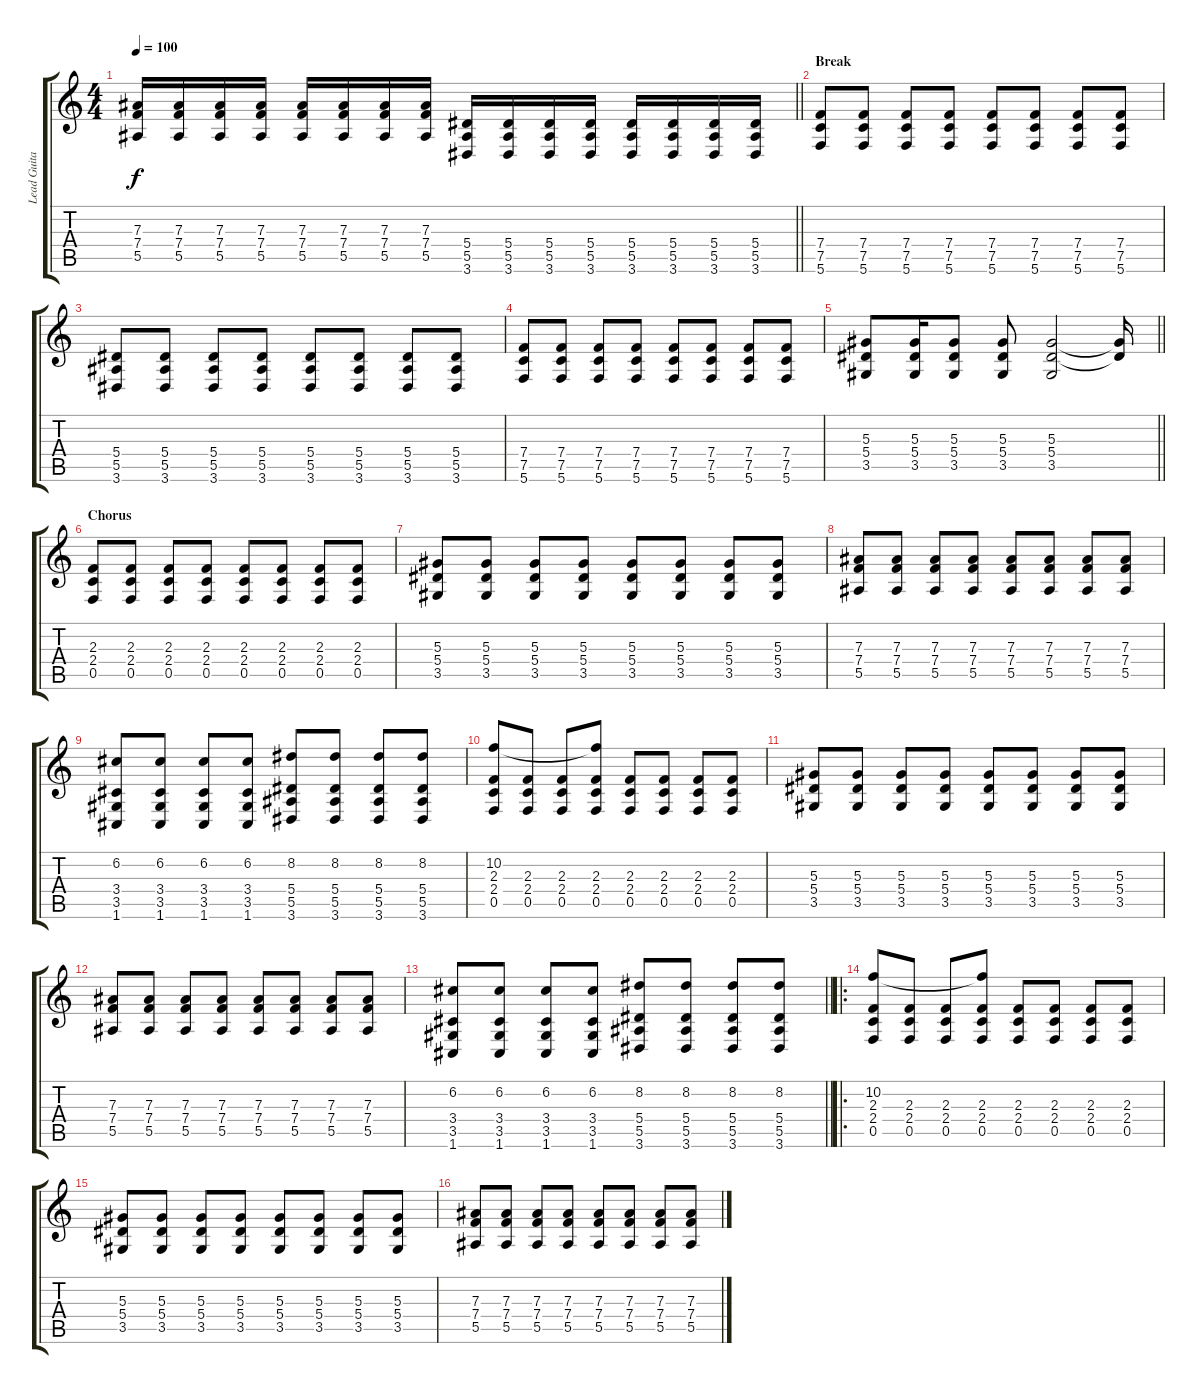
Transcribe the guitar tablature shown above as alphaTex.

\track ("Lead Guitar 2" "Lead Guita") {instrument distortionguitar}
\staff {score tabs}
\tuning (C4 G3 Eb3 Bb2 F2 C2) {hide}
\ts (4 4)
\tempo 100
\clef g2
\barLineRight lightlight
\ks c
(7.3 7.4 5.5).16{dy f} (7.3 7.4 5.5).16 (7.3 7.4 5.5).16 (7.3 7.4 5.5).16 (7.3 7.4 5.5).16 (7.3 7.4 5.5).16 (7.3 7.4 5.5).16 (7.3 7.4 5.5).16 (5.4 5.5 3.6).16 (5.4 5.5 3.6).16 (5.4 5.5 3.6).16 (5.4 5.5 3.6).16 (5.4 5.5 3.6).16 (5.4 5.5 3.6).16 (5.4 5.5 3.6).16 (5.4 5.5 3.6).16 |
\section ("" "Break")
(7.4 7.5 5.6).8{volume 5 instrument electricguitarmuted} (7.4 7.5 5.6).8 (7.4 7.5 5.6).8 (7.4 7.5 5.6).8 (7.4 7.5 5.6).8 (7.4 7.5 5.6).8 (7.4 7.5 5.6).8 (7.4 7.5 5.6).8 |
(5.4 5.5 3.6).8 (5.4 5.5 3.6).8 (5.4 5.5 3.6).8 (5.4 5.5 3.6).8 (5.4 5.5 3.6).8 (5.4 5.5 3.6).8 (5.4 5.5 3.6).8 (5.4 5.5 3.6).8 |
(7.4 7.5 5.6).8 (7.4 7.5 5.6).8 (7.4 7.5 5.6).8 (7.4 7.5 5.6).8 (7.4 7.5 5.6).8 (7.4 7.5 5.6).8 (7.4 7.5 5.6).8 (7.4 7.5 5.6).8 |
\barLineRight lightlight
(5.3 5.4 3.5).8 (5.3 5.4 3.5).16 (5.3 5.4 3.5).8 (5.3 5.4 3.5).8 (5.3 5.4 3.5).2 (5.3{t} 5.4{t}).16 |
\section ("" "Chorus")
(2.3 2.4 0.5).8{volume 13 balance 16 instrument distortionguitar} (2.3 2.4 0.5).8 (2.3 2.4 0.5).8 (2.3 2.4 0.5).8 (2.3 2.4 0.5).8 (2.3 2.4 0.5).8 (2.3 2.4 0.5).8 (2.3 2.4 0.5).8 |
(5.3 5.4 3.5).8 (5.3 5.4 3.5).8 (5.3 5.4 3.5).8 (5.3 5.4 3.5).8 (5.3 5.4 3.5).8 (5.3 5.4 3.5).8 (5.3 5.4 3.5).8 (5.3 5.4 3.5).8 |
(7.3 7.4 5.5).8 (7.3 7.4 5.5).8 (7.3 7.4 5.5).8 (7.3 7.4 5.5).8 (7.3 7.4 5.5).8 (7.3 7.4 5.5).8 (7.3 7.4 5.5).8 (7.3 7.4 5.5).8 |
(6.2 3.4 3.5 1.6).8 (6.2 3.4 3.5 1.6).8 (6.2 3.4 3.5 1.6).8 (6.2 3.4 3.5 1.6).8 (8.2 5.4 5.5 3.6).8 (8.2 5.4 5.5 3.6).8 (8.2 5.4 5.5 3.6).8 (8.2 5.4 5.5 3.6).8 |
(10.2 2.3 2.4 0.5).8 (2.3 2.4 0.5).8 (2.3 2.4 0.5).8 (10.2{t} 2.3 2.4 0.5).8 (2.3 2.4 0.5).8 (2.3 2.4 0.5).8 (2.3 2.4 0.5).8 (2.3 2.4 0.5).8 |
(5.3 5.4 3.5).8 (5.3 5.4 3.5).8 (5.3 5.4 3.5).8 (5.3 5.4 3.5).8 (5.3 5.4 3.5).8 (5.3 5.4 3.5).8 (5.3 5.4 3.5).8 (5.3 5.4 3.5).8 |
(7.3 7.4 5.5).8 (7.3 7.4 5.5).8 (7.3 7.4 5.5).8 (7.3 7.4 5.5).8 (7.3 7.4 5.5).8 (7.3 7.4 5.5).8 (7.3 7.4 5.5).8 (7.3 7.4 5.5).8 |
\barLineRight lightlight
(6.2 3.4 3.5 1.6).8 (6.2 3.4 3.5 1.6).8 (6.2 3.4 3.5 1.6).8 (6.2 3.4 3.5 1.6).8 (8.2 5.4 5.5 3.6).8 (8.2 5.4 5.5 3.6).8 (8.2 5.4 5.5 3.6).8 (8.2 5.4 5.5 3.6).8 |
\ro
(10.2 2.3 2.4 0.5).8 (2.3 2.4 0.5).8 (2.3 2.4 0.5).8 (10.2{t} 2.3 2.4 0.5).8 (2.3 2.4 0.5).8 (2.3 2.4 0.5).8 (2.3 2.4 0.5).8 (2.3 2.4 0.5).8 |
(5.3 5.4 3.5).8 (5.3 5.4 3.5).8 (5.3 5.4 3.5).8 (5.3 5.4 3.5).8 (5.3 5.4 3.5).8 (5.3 5.4 3.5).8 (5.3 5.4 3.5).8 (5.3 5.4 3.5).8 |
(7.3 7.4 5.5).8 (7.3 7.4 5.5).8 (7.3 7.4 5.5).8 (7.3 7.4 5.5).8 (7.3 7.4 5.5).8 (7.3 7.4 5.5).8 (7.3 7.4 5.5).8 (7.3 7.4 5.5).8
